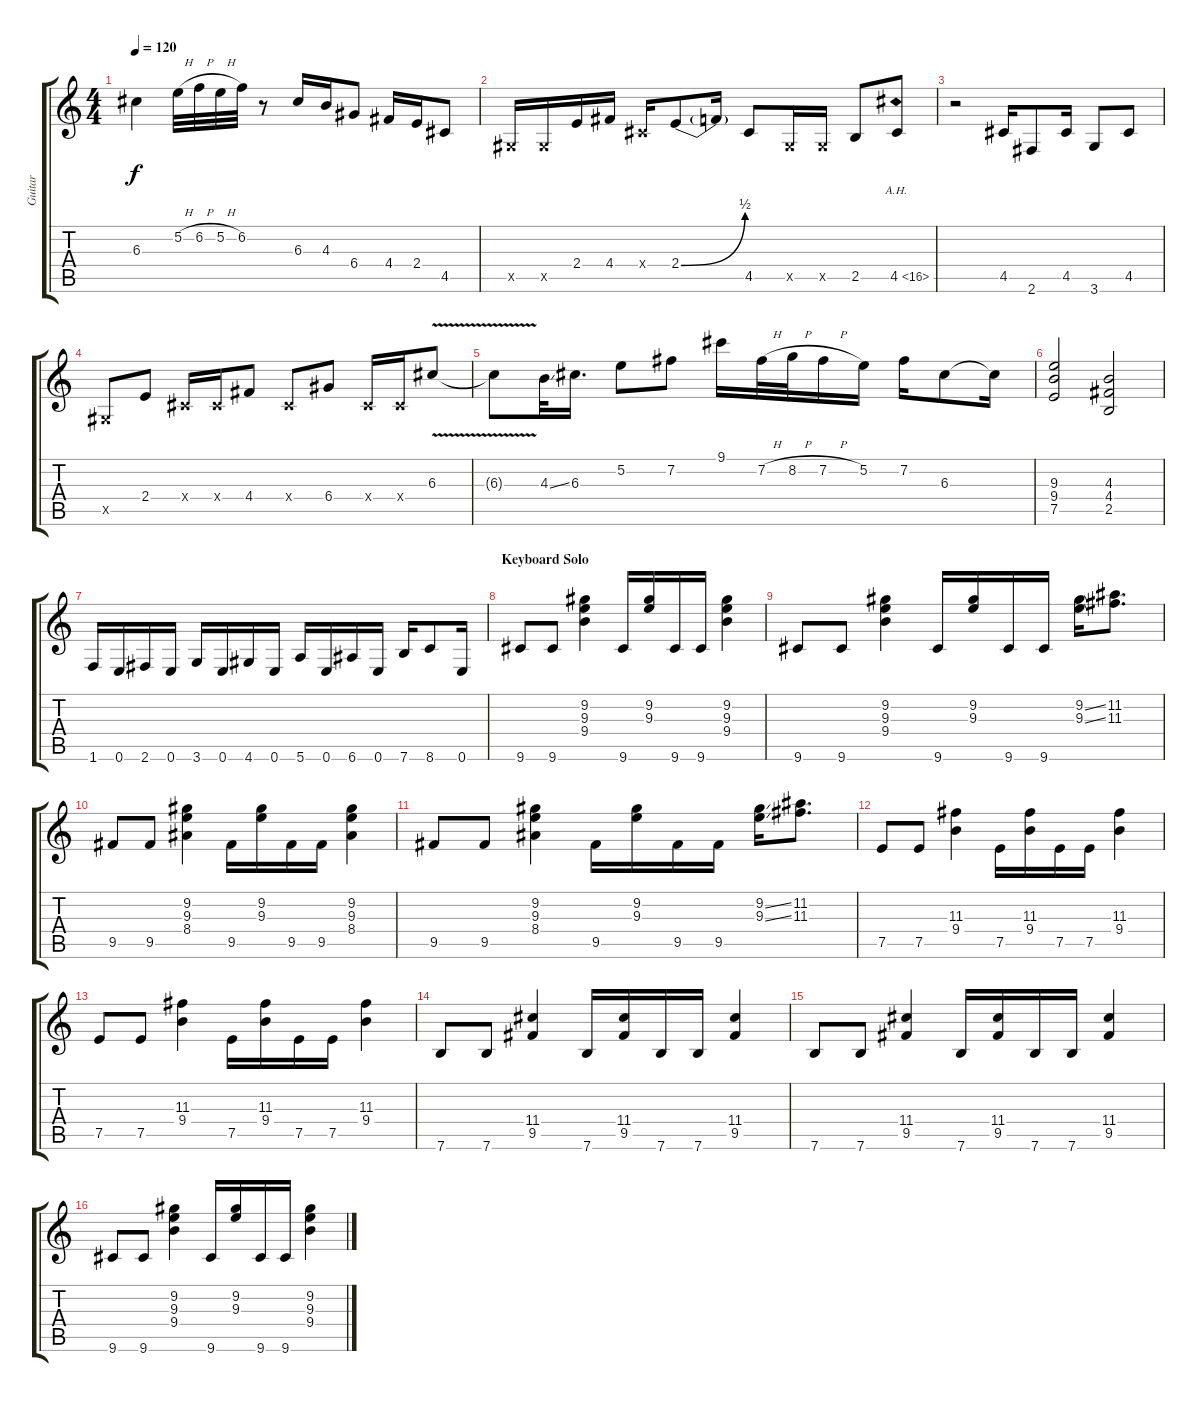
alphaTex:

\track ("Guitar" "Guitar") {instrument distortionguitar}
\staff {score tabs}
\tuning (E4 B3 G3 D3 A2 E2) {hide}
\ts (4 4)
\tempo 120
\clef g2
\ks c
6.3{t}.4{dy f} 5.2{h}.32 6.2{h}.32 5.2{h}.32 6.2.32 r.8 6.3.16 4.3.16 6.4.8 4.4.16 2.4.16 4.5.8 |
-1.5{x}.16 -1.5{x}.16 2.4.16 4.4.16 -1.4{x}.16 2.4{be (bend 0 0 60 2)}.8 2.4{t}.16 4.5.8 -1.5{x}.16 -1.5{x}.16 2.5.8 4.5{ah 12}.8 |
r.2 4.5.16 2.6.8 4.5.16 3.6.8 4.5.8 |
-1.5{x}.8 2.4.8 -1.4{x}.16 -1.4{x}.16 4.4.8 -1.4{x}.8 6.4.8 -1.4{x}.16 -1.4{x}.16 6.3{v}.8 |
6.3{t}.8 4.3{ss}.32 6.3.16{d} 5.2.8 7.2.8 9.1.16 7.2{h}.32 8.2{h}.32 7.2{h}.16 5.2.16 7.2.16 6.3.8 6.3{t}.16 |
(9.3 9.4 7.5).2 (4.3 4.4 2.5).2 |
1.6.16 0.6.16 2.6.16 0.6.16 3.6.16 0.6.16 4.6.16 0.6.16 5.6.16 0.6.16 6.6.16 0.6.16 7.6.16 8.6.8 0.6.16 |
\section ("" "Keyboard Solo")
9.6.8 9.6.8 (9.2 9.3 9.4).4 9.6.16 (9.2 9.3).16 9.6.16 9.6.16 (9.2 9.3 9.4).4 |
9.6.8 9.6.8 (9.2 9.3 9.4).4 9.6.16 (9.2 9.3).16 9.6.16 9.6.16 (9.2{ss} 9.3{ss}).16 (11.2 11.3).8{d} |
9.5.8 9.5.8 (9.2 9.3 8.4).4 9.5.16 (9.2 9.3).16 9.5.16 9.5.16 (9.2 9.3 8.4).4 |
9.5.8 9.5.8 (9.2 9.3 8.4).4 9.5.16 (9.2 9.3).16 9.5.16 9.5.16 (9.2{ss} 9.3{ss}).16 (11.2 11.3).8{d} |
7.5.8 7.5.8 (11.3 9.4).4 7.5.16 (11.3 9.4).16 7.5.16 7.5.16 (11.3 9.4).4 |
7.5.8 7.5.8 (11.3 9.4).4 7.5.16 (11.3 9.4).16 7.5.16 7.5.16 (11.3 9.4).4 |
7.6.8 7.6.8 (11.4 9.5).4 7.6.16 (11.4 9.5).16 7.6.16 7.6.16 (11.4 9.5).4 |
7.6.8 7.6.8 (11.4 9.5).4 7.6.16 (11.4 9.5).16 7.6.16 7.6.16 (11.4 9.5).4 |
9.6.8 9.6.8 (9.2 9.3 9.4).4 9.6.16 (9.2 9.3).16 9.6.16 9.6.16 (9.2 9.3 9.4).4
